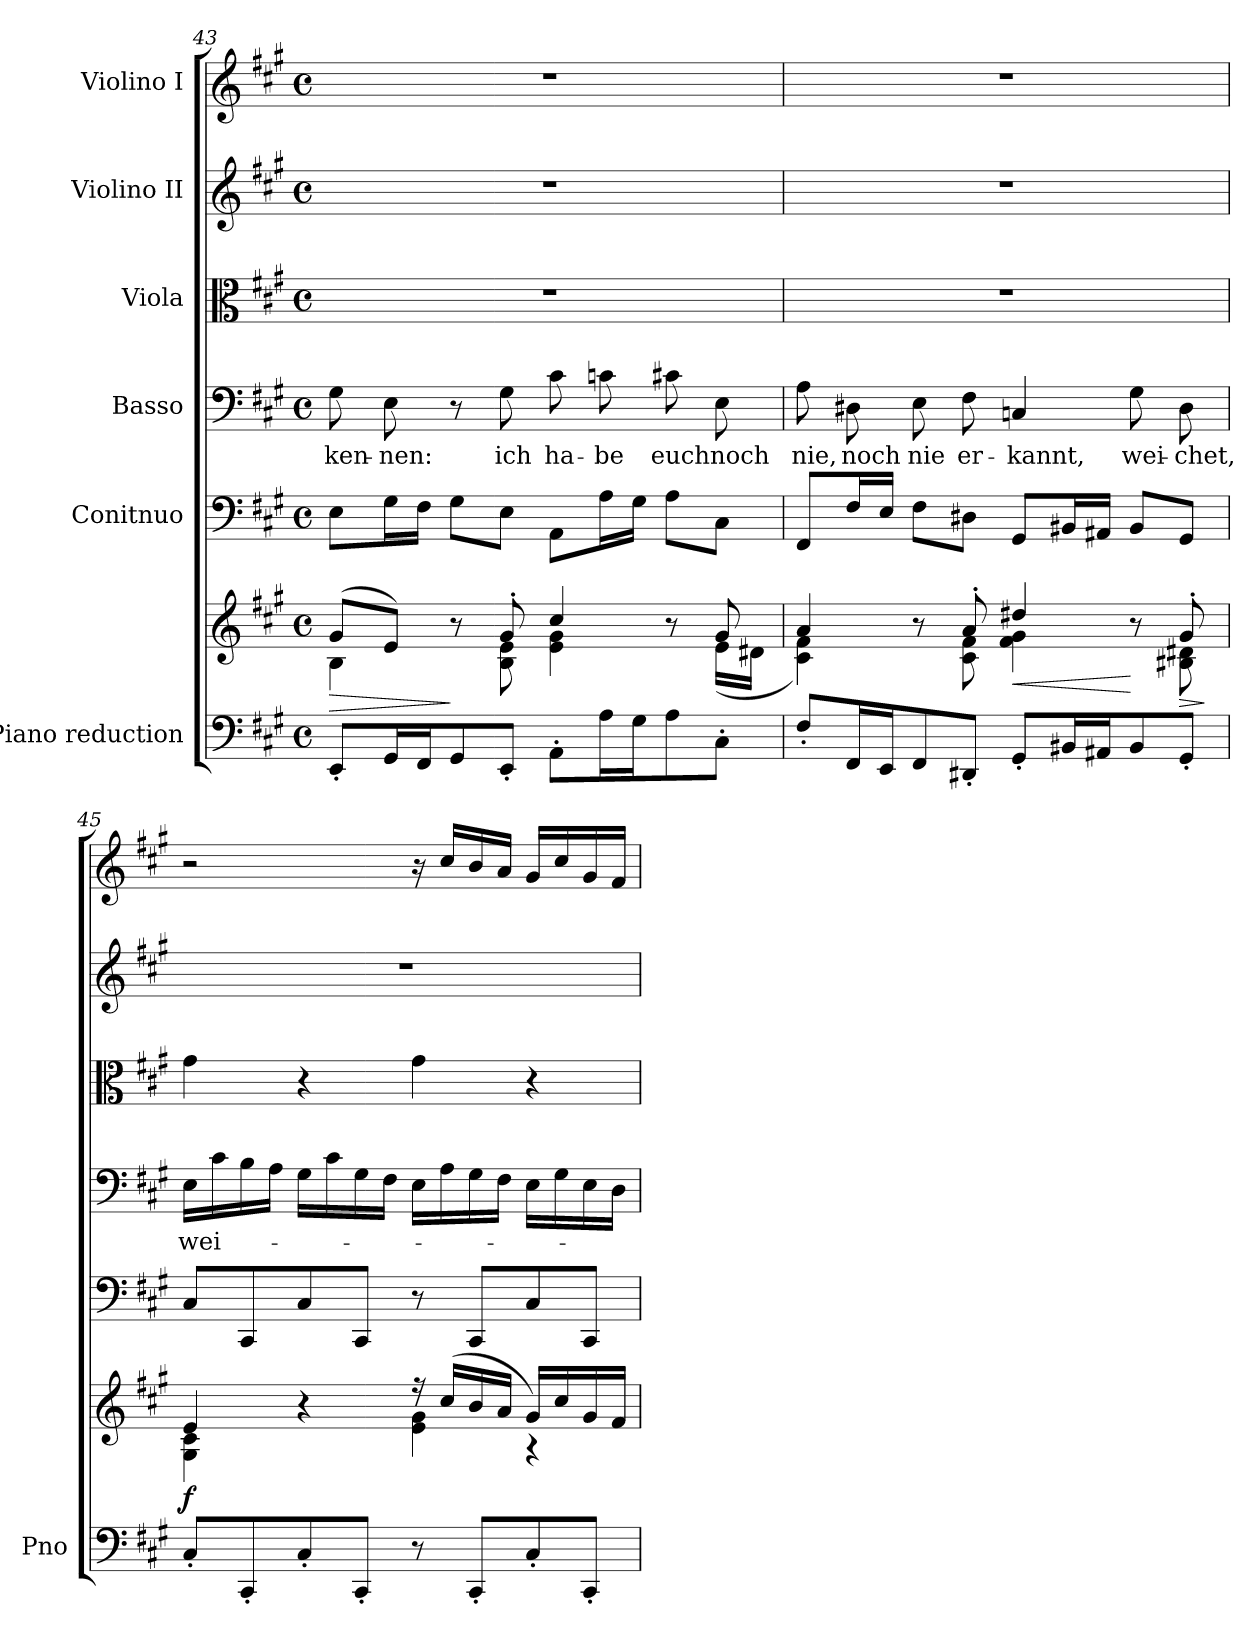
**kern	**kern	**dynam	**kern	**kern	**text	**kern	**kern	**kern
*part6	*part6	*part6	*part5	*part4	*part4	*part3	*part2	*part1
*staff7	*staff6	*staff6/7	*staff5	*staff4	*staff4	*staff3	*staff2	*staff1
*I"Piano reduction	*	*	*I"Conitnuo	*I"Basso	*	*I"Viola	*I"Violino II	*I"Violino I
*I'Pno	*	*	*	*	*	*	*	*
*clefF4	*clefG2	*	*clefF4	*clefF4	*	*clefC3	*clefG2	*clefG2
*k[f#c#g#]	*k[f#c#g#]	*	*k[f#c#g#]	*k[f#c#g#]	*	*k[f#c#g#]	*k[f#c#g#]	*k[f#c#g#]
*M4/4	*M4/4	*	*M4/4	*M4/4	*	*M4/4	*M4/4	*M4/4
*met(c)	*met(c)	*	*met(c)	*met(c)	*	*met(c)	*met(c)	*met(c)
=43	=43	=43	=43	=43	=43	=43	=43	=43
!	!	!LO:HP:b	!	!	!LO:LY:b	!	!	!
*	*^	*	*	*	*	*	*	*
8EE'/L	(8g#/L	4B\	>	8E\L	8G#\	ken-	1r	1r	1r
!	!	!	!	!	!	!LO:LY:b	!	!	!
16GG#/L	8e/J)	.	.	16G#\L	8E\	nen:	.	.	.
16FF#/J	.	.	.	16F#\JJ	.	.	.	.	.
8GG#/	8r	8ryy	]	8G#\L	8r	.	.	.	.
!	!	!	!	!	!	!LO:LY:b	!	!	!
8EE'/J	8g#'/	8B\ 8e\	.	8E\J	8G#\	ich	.	.	.
!	!	!	!	!	!	!LO:LY:b	!	!	!
8AA'\L	4cc#/	4e\ 4g#\	.	8AA\L	8c#\	ha-	.	.	.
!	!	!	!	!	!	!LO:LY:b	!	!	!
16A\L	.	.	.	16A\L	8cn\	be	.	.	.
16G#\J	.	.	.	16G#\JJ	.	.	.	.	.
!	!	!	!	!	!	!LO:LY:b	!	!	!
8A\	8r	8ryy	.	8A\L	8c#X\	euch	.	.	.
!	!	!	!	!	!	!LO:LY:b	!	!	!
8C#'\J	8g#/	(16e\LL	.	8C#\J	8E\	noch	.	.	.
.	.	16d#X\JJ	.	.	.	.	.	.	.
=44	=44	=44	=44	=44	=44	=44	=44	=44	=44
!	!	!	!	!	!	!LO:LY:b	!	!	!
8F#'/L	4a/	4c#\ 4f#\)	.	8FF#/L	8A\	nie,	1r	1r	1r
!	!	!	!	!	!	!LO:LY:b	!	!	!
16FF#/L	.	.	.	16F#/L	8D#X\	noch	.	.	.
16EE/J	.	.	.	16E/JJ	.	.	.	.	.
!	!	!	!	!	!	!LO:LY:b	!	!	!
8FF#/	8r	8ryy	.	8F#\L	8E\	nie	.	.	.
!	!	!	!	!	!	!LO:LY:b	!	!	!
8DD#X'/J	8a'/	8c#\ 8f#\	.	8D#X\J	8F#\	er-	.	.	.
!	!	!	!LO:HP:b	!	!	!LO:LY:b	!	!	!
8GG#'/L	4dd#X/	4f#\ 4g#\	<	8GG#/L	4Cn/	kannt,	.	.	.
16BB#X/L	.	.	.	16BB#X/L	.	.	.	.	.
16AA#X/J	.	.	.	16AA#X/JJ	.	.	.	.	.
!	!	!	!	!	!	!LO:LY:b	!	!	!
8BB#/	8r	8ryy	[	8BB#/L	8G#\	wei-	.	.	.
!	!	!	!LO:HP:b	!	!	!LO:LY:b	!	!	!
8GG#'/J	8g#'/	8B#X\ 8d#X\	>	8GG#/J	8D#\	chet,	.	.	.
*	*v	*v	*	*	*	*	*	*	*
.	.	]	.	.	.	.	.	.
!!LO:LB:g=z
=45	=45	=45	=45	=45	=45	=45	=45	=45
*	*^	*	*	*	*	*	*	*
!	!	!	!LO:DY:b	!	!	!LO:LY:b	!	!	!
8C#'/L	4e/	4G#\ 4c#\	f	8C#/L	16E\LL	wei-	4g#\	1r	2r
.	.	.	.	.	16c#\	.	.	.	.
8CC#'/	.	.	.	8CC#/	16B\	.	.	.	.
.	.	.	.	.	16A\JJ	.	.	.	.
8C#'/	4r	4ryy	.	8C#/	16G#\LL	.	4r	.	.
.	.	.	.	.	16c#\	.	.	.	.
8CC#'/J	.	.	.	8CC#/J	16G#\	.	.	.	.
.	.	.	.	.	16F#\JJ	.	.	.	.
8r	16r	4e\ 4g#\	.	8r	16E\LL	.	4g#\	.	16r
.	(16cc#/LL	.	.	.	16A\	.	.	.	16cc#/LL
8CC#'/L	16b/	.	.	8CC#/L	16G#\	.	.	.	16b/
.	16a/JJ	.	.	.	16F#\JJ	.	.	.	16a/JJ
8C#'/	16g#/LL)	4r	.	8C#/	16E\LL	.	4r	.	16g#/LL
.	16cc#/	.	.	.	16G#\	.	.	.	16cc#/
8CC#'/J	16g#/	.	.	8CC#/J	16E\	.	.	.	16g#/
.	16f#/JJ	.	.	.	16D\JJ	.	.	.	16f#/JJ
*	*v	*v	*	*	*	*	*	*	*
=	=	=	=	=	=	=	=	=
*-	*-	*-	*-	*-	*-	*-	*-	*-
